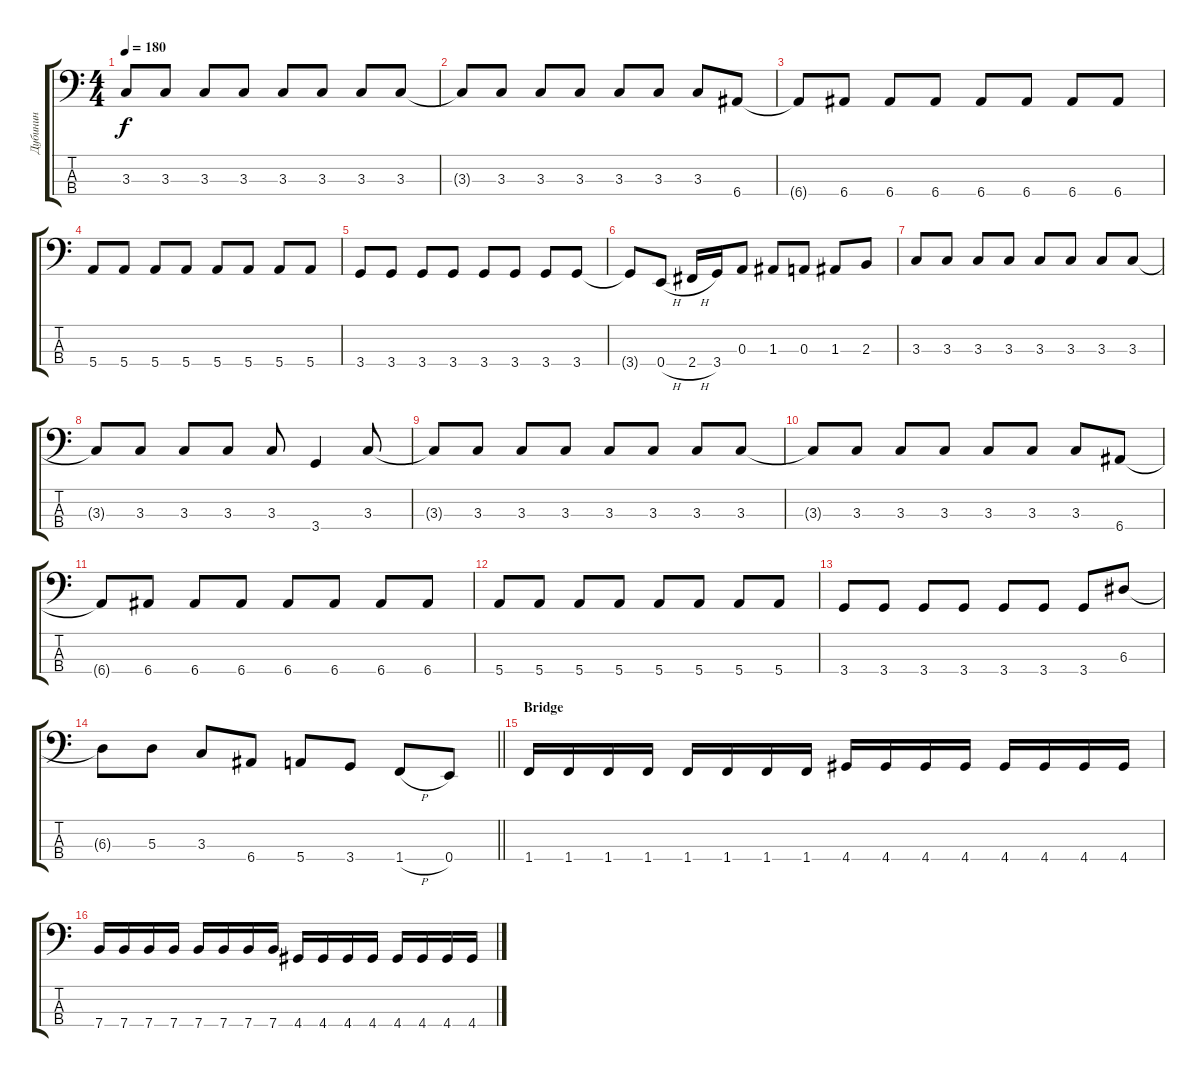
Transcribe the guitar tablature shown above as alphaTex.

\track ("Дубинин" "Дубинин") {instrument electricbassfinger}
\staff {score tabs}
\tuning (G2 D2 A1 E1) {hide}
\ts (4 4)
\tempo 180
\clef f4
\ks c
3.3{t}.8{dy f} 3.3.8 3.3.8 3.3.8 3.3.8 3.3.8 3.3.8 3.3.8 |
3.3{t}.8 3.3.8 3.3.8 3.3.8 3.3.8 3.3.8 3.3.8 6.4.8 |
6.4{t}.8 6.4.8 6.4.8 6.4.8 6.4.8 6.4.8 6.4.8 6.4.8 |
5.4.8 5.4.8 5.4.8 5.4.8 5.4.8 5.4.8 5.4.8 5.4.8 |
3.4.8 3.4.8 3.4.8 3.4.8 3.4.8 3.4.8 3.4.8 3.4.8 |
3.4{t}.8 0.4{h}.8 2.4{h}.16 3.4.16 0.3.8 1.3.8 0.3.8 1.3.8 2.3.8 |
3.3.8 3.3.8 3.3.8 3.3.8 3.3.8 3.3.8 3.3.8 3.3.8 |
3.3{t}.8 3.3.8 3.3.8 3.3.8 3.3.8 3.4.4 3.3.8 |
3.3{t}.8 3.3.8 3.3.8 3.3.8 3.3.8 3.3.8 3.3.8 3.3.8 |
3.3{t}.8 3.3.8 3.3.8 3.3.8 3.3.8 3.3.8 3.3.8 6.4.8 |
6.4{t}.8 6.4.8 6.4.8 6.4.8 6.4.8 6.4.8 6.4.8 6.4.8 |
5.4.8 5.4.8 5.4.8 5.4.8 5.4.8 5.4.8 5.4.8 5.4.8 |
3.4.8 3.4.8 3.4.8 3.4.8 3.4.8 3.4.8 3.4.8 6.3.8 |
\barLineRight lightlight
6.3{t}.8 5.3.8 3.3.8 6.4.8 5.4.8 3.4.8 1.4{h}.8 0.4.8 |
\section ("" "Bridge")
1.4.16 1.4.16 1.4.16 1.4.16 1.4.16 1.4.16 1.4.16 1.4.16 4.4.16 4.4.16 4.4.16 4.4.16 4.4.16 4.4.16 4.4.16 4.4.16 |
7.4.16 7.4.16 7.4.16 7.4.16 7.4.16 7.4.16 7.4.16 7.4.16 4.4.16 4.4.16 4.4.16 4.4.16 4.4.16 4.4.16 4.4.16 4.4.16
